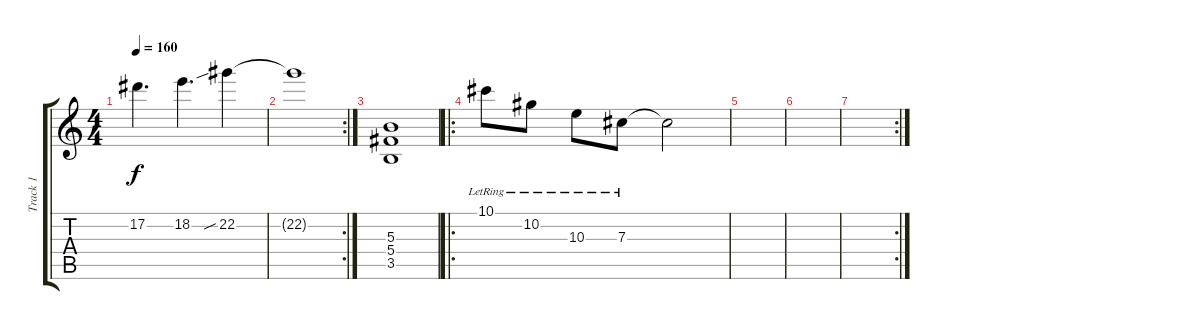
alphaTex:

\track ("Track 1" "Track 1") {instrument distortionguitar}
\staff {score tabs}
\tuning (Eb4 Bb3 Gb3 Db3 Ab2 Db2) {hide}
\ts (4 4)
\tempo 160
\clef g2
\ks c
17.2.4{d dy f} 18.2.4{d} 22.2{sib}.4 |
\rc 2
22.2{t}.1 |
(5.3 5.4 3.5).1 |
\ro
10.1{lr}.8{instrument electricguitarclean} 10.2{lr}.8 10.3{lr}.8 7.3{lr}.8 7.3{t}.2 |
|
|
\rc 2
